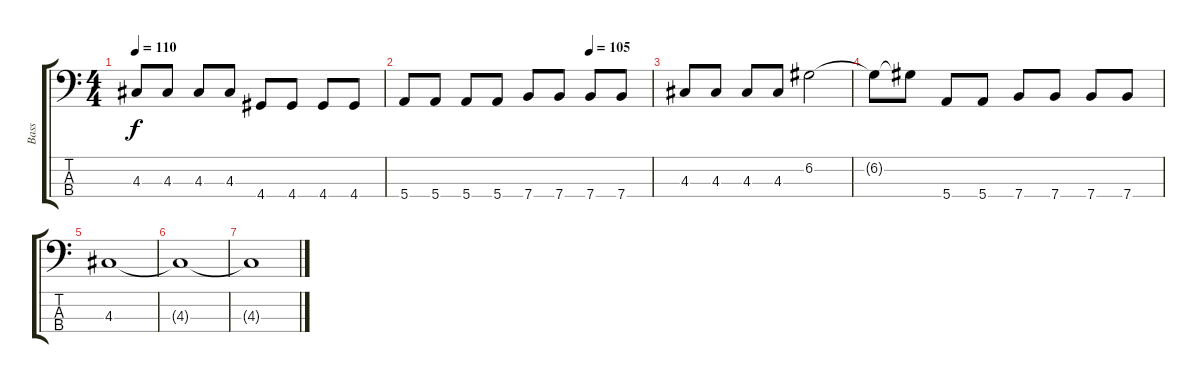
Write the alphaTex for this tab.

\track ("Bass" "Bass") {instrument electricbassfinger}
\staff {score tabs}
\tuning (G2 D2 A1 E1) {hide}
\ts (4 4)
\tempo 110
\clef f4
\ks c
4.3.8{dy f} 4.3.8 4.3.8 4.3.8 4.4.8 4.4.8 4.4.8 4.4.8 |
\tempo (105 0.75)
5.4.8 5.4.8 5.4.8 5.4.8 7.4.8 7.4.8 7.4.8 7.4.8 |
4.3.8 4.3.8 4.3.8 4.3.8 6.2.2 |
6.2{t}.8 6.2{t}.8 5.4.8 5.4.8 7.4.8 7.4.8 7.4.8 7.4.8 |
4.3.1{volume 0} |
4.3{t}.1 |
4.3{t}.1
